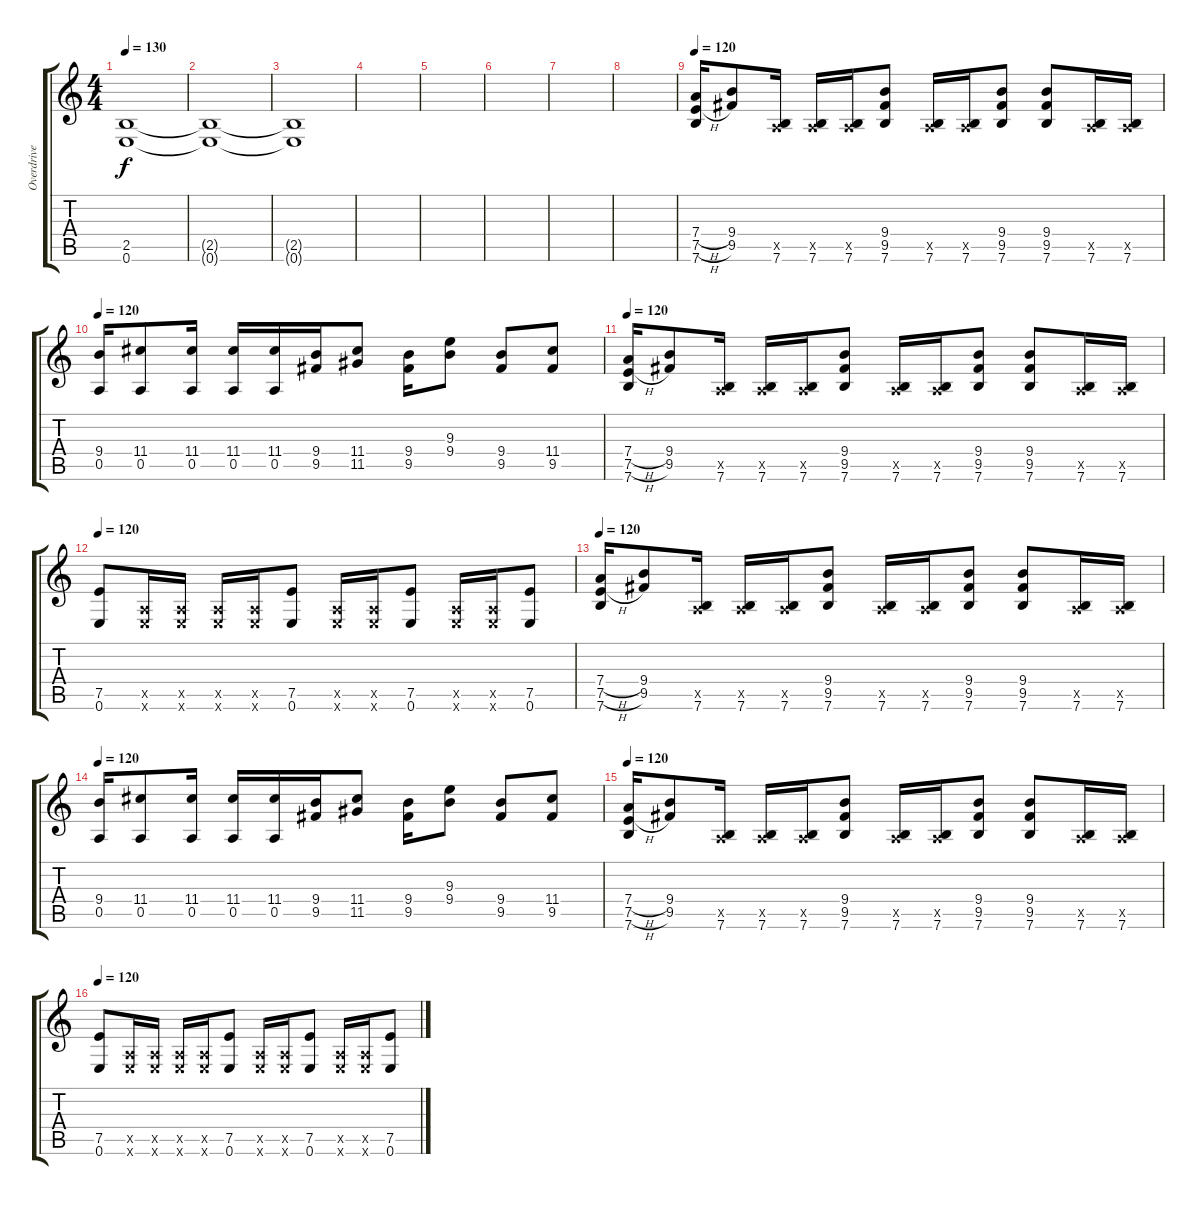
\track ("Overdrive Guitar I" "Overdrive ") {instrument overdrivenguitar}
\staff {score tabs}
\tuning (E4 B3 G3 D3 A2 E2) {hide}
\ts (4 4)
\tempo 130
\clef g2
\ks c
(2.5{t} 0.6{t}).1{dy f} |
(2.5{t} 0.6{t}).1 |
(2.5{t} 0.6{t}).1 |
|
|
|
|
|
\tempo 120
(7.4{h} 7.5{h} 7.6).16 (9.4 9.5).8 (0.5{x} 7.6).16 (0.5{x} 7.6).16 (0.5{x} 7.6).16 (9.4 9.5 7.6).8 (0.5{x} 7.6).16 (0.5{x} 7.6).16 (9.4 9.5 7.6).8 (9.4 9.5 7.6).8 (0.5{x} 7.6).16 (0.5{x} 7.6).16 |
\tempo 120
(9.4 0.5).16 (11.4 0.5).8 (11.4 0.5).16 (11.4 0.5).16 (11.4 0.5).16 (9.4 9.5).16 (11.4 11.5).8 (9.4 9.5).16 (9.3 9.4).8 (9.4 9.5).8 (11.4 9.5).8 |
\tempo 120
(7.4{h} 7.5{h} 7.6).16 (9.4 9.5).8 (0.5{x} 7.6).16 (0.5{x} 7.6).16 (0.5{x} 7.6).16 (9.4 9.5 7.6).8 (0.5{x} 7.6).16 (0.5{x} 7.6).16 (9.4 9.5 7.6).8 (9.4 9.5 7.6).8 (0.5{x} 7.6).16 (0.5{x} 7.6).16 |
\tempo 120
(7.5 0.6).8 (0.5{x} 0.6{x}).16 (0.5{x} 0.6{x}).16 (0.5{x} 0.6{x}).16 (0.5{x} 0.6{x}).16 (7.5 0.6).8 (0.5{x} 0.6{x}).16 (0.5{x} 0.6{x}).16 (7.5 0.6).8 (0.5{x} 0.6{x}).16 (0.5{x} 0.6{x}).16 (7.5 0.6).8 |
\tempo 120
(7.4{h} 7.5{h} 7.6).16 (9.4 9.5).8 (0.5{x} 7.6).16 (0.5{x} 7.6).16 (0.5{x} 7.6).16 (9.4 9.5 7.6).8 (0.5{x} 7.6).16 (0.5{x} 7.6).16 (9.4 9.5 7.6).8 (9.4 9.5 7.6).8 (0.5{x} 7.6).16 (0.5{x} 7.6).16 |
\tempo 120
(9.4 0.5).16 (11.4 0.5).8 (11.4 0.5).16 (11.4 0.5).16 (11.4 0.5).16 (9.4 9.5).16 (11.4 11.5).8 (9.4 9.5).16 (9.3 9.4).8 (9.4 9.5).8 (11.4 9.5).8 |
\tempo 120
(7.4{h} 7.5{h} 7.6).16 (9.4 9.5).8 (0.5{x} 7.6).16 (0.5{x} 7.6).16 (0.5{x} 7.6).16 (9.4 9.5 7.6).8 (0.5{x} 7.6).16 (0.5{x} 7.6).16 (9.4 9.5 7.6).8 (9.4 9.5 7.6).8 (0.5{x} 7.6).16 (0.5{x} 7.6).16 |
\tempo 120
(7.5 0.6).8 (0.5{x} 0.6{x}).16 (0.5{x} 0.6{x}).16 (0.5{x} 0.6{x}).16 (0.5{x} 0.6{x}).16 (7.5 0.6).8 (0.5{x} 0.6{x}).16 (0.5{x} 0.6{x}).16 (7.5 0.6).8 (0.5{x} 0.6{x}).16 (0.5{x} 0.6{x}).16 (7.5 0.6).8
